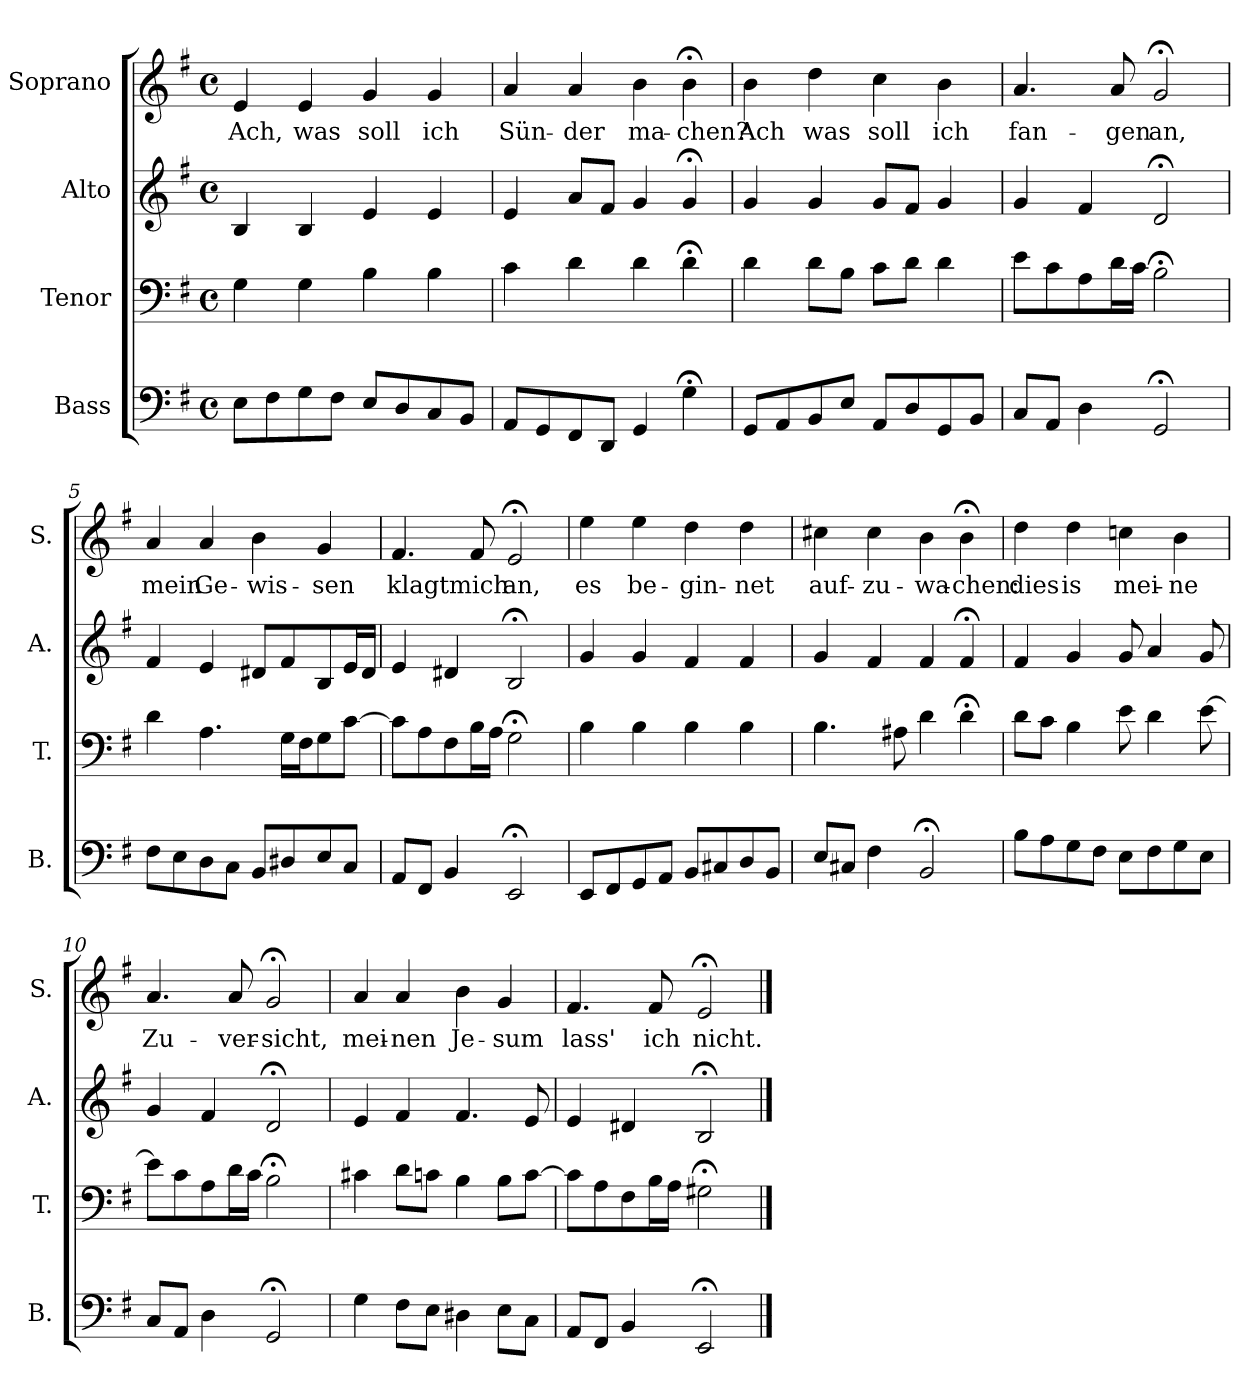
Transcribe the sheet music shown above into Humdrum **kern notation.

**kern	**kern	**kern	**kern	**text
*part4	*part3	*part2	*part1	*part1
*staff4	*staff3	*staff2	*staff1	*staff1
*I"Bass	*I"Tenor	*I"Alto	*I"Soprano	*
*I'B.	*I'T.	*I'A.	*I'S.	*
*clefF4	*clefF4	*clefG2	*clefG2	*
*k[f#]	*k[f#]	*k[f#]	*k[f#]	*
*G:	*G:	*G:	*e:	*
*M4/4	*M4/4	*M4/4	*M4/4	*
*met(c)	*met(c)	*met(c)	*met(c)	*
=1	=1	=1	=1	=1
!	!	!	!	!LO:LY:b
8E\L	4G\	4B/	4e/	Ach,
8F#\	.	.	.	.
!	!	!	!	!LO:LY:b
8G\	4G\	4B/	4e/	was
8F#\J	.	.	.	.
!	!	!	!	!LO:LY:b
8E/L	4B\	4e/	4g/	soll
8D/	.	.	.	.
!	!	!	!	!LO:LY:b
8C/	4B\	4e/	4g/	ich
8BB/J	.	.	.	.
=2	=2	=2	=2	=2
!	!	!	!	!LO:LY:b
8AA/L	4c\	4e/	4a/	Sün-
8GG/	.	.	.	.
!	!	!	!	!LO:LY:b
8FF#/	4d\	8a/L	4a/	-der
8DD/J	.	8f#/J	.	.
!	!	!	!	!LO:LY:b
4GG/	4d\	4g/	4b\	ma-
!	!	!	!	!LO:LY:b
4G;<\	4d;<\	4g;</	4b;<\	-chen?
=3	=3	=3	=3	=3
!	!	!	!	!LO:LY:b
8GG/L	4d\	4g/	4b\	Ach
8AA/	.	.	.	.
!	!	!	!	!LO:LY:b
8BB/	8d\L	4g/	4dd\	was
8E/J	8B\J	.	.	.
!	!	!	!	!LO:LY:b
8AA/L	8c\L	8g/L	4cc\	soll
8D/	8d\J	8f#/J	.	.
!	!	!	!	!LO:LY:b
8GG/	4d\	4g/	4b\	ich
8BB/J	.	.	.	.
=4	=4	=4	=4	=4
!	!	!	!	!LO:LY:b
8C/L	8e\L	4g/	4.a/	fan-
8AA/J	8c\	.	.	.
4D\	8A\	4f#/	.	.
!	!	!	!	!LO:LY:b
.	16d\L	.	8a/	-gen
.	16c\JJ	.	.	.
!	!	!	!	!LO:LY:b
2GG;</	2B;<\	2d;</	2g;</	an,
!!LO:LB:g=z
=5	=5	=5	=5	=5
!	!	!	!	!LO:LY:b
8F#\L	4d\	4f#/	4a/	mein
8E\	.	.	.	.
!	!	!	!	!LO:LY:b
8D\	4.A\	4e/	4a/	Ge-
8C\J	.	.	.	.
!	!	!	!	!LO:LY:b
8BB/L	.	8d#X/L	4b\	-wis-
8D#X/	16G\LL	8f#/	.	.
.	16F#\J	.	.	.
!	!	!	!	!LO:LY:b
8E/	8G\	8B/	4g/	-sen
8C/J	[8c\J	16e/L	.	.
.	.	16d#/JJ	.	.
=6	=6	=6	=6	=6
!	!	!	!	!LO:LY:b
8AA/L	8c\L]	4e/	4.f#/	klagt
8FF#/J	8A\	.	.	.
4BB/	8F#\	4d#X/	.	.
!	!	!	!	!LO:LY:b
.	16B\L	.	8f#/	mich
.	16A\JJ	.	.	.
!	!	!	!	!LO:LY:b
2EE;</	2G;<\	2B;</	2e;</	an,
=7	=7	=7	=7	=7
!	!	!	!	!LO:LY:b
8EE/L	4B\	4g/	4ee\	es
8FF#/	.	.	.	.
!	!	!	!	!LO:LY:b
8GG/	4B\	4g/	4ee\	be-
8AA/J	.	.	.	.
!	!	!	!	!LO:LY:b
8BB/L	4B\	4f#/	4dd\	-gin-
8C#X/	.	.	.	.
!	!	!	!	!LO:LY:b
8D/	4B\	4f#/	4dd\	-net
8BB/J	.	.	.	.
=8	=8	=8	=8	=8
!	!	!	!	!LO:LY:b
8E/L	4.B\	4g/	4cc#X\	auf-
8C#X/J	.	.	.	.
!	!	!	!	!LO:LY:b
4F#\	.	4f#/	4cc#\	-zu-
.	8A#X\	.	.	.
!	!	!	!	!LO:LY:b
2BB;</	4d\	4f#/	4b\	-wa-
!	!	!	!	!LO:LY:b
.	4d;<\	4f#;</	4b;<\	-chen:
!!LO:PB:g=z
=9	=9	=9	=9	=9
!	!	!	!	!LO:LY:b
8B\L	8d\L	4f#/	4dd\	dies
8A\	8c\J	.	.	.
!	!	!	!	!LO:LY:b
8G\	4B\	4g/	4dd\	is
8F#\J	.	.	.	.
!	!	!	!	!LO:LY:b
8E\L	8e\	8g/	4ccn\	mei-
8F#\	4d\	4a/	.	.
!	!	!	!	!LO:LY:b
8G\	.	.	4b\	-ne
8E\J	[8e\	8g/	.	.
=10	=10	=10	=10	=10
!	!	!	!	!LO:LY:b
8C/L	8e\L]	4g/	4.a/	Zu-
8AA/J	8c\	.	.	.
4D\	8A\	4f#/	.	.
!	!	!	!	!LO:LY:b
.	16d\L	.	8a/	-ver-
.	16c\JJ	.	.	.
!	!	!	!	!LO:LY:b
2GG;</	2B;<\	2d;</	2g;</	-sicht,
=11	=11	=11	=11	=11
!	!	!	!	!LO:LY:b
4G\	4c#X\	4e/	4a/	mei-
!	!	!	!	!LO:LY:b
8F#\L	8d\L	4f#/	4a/	-nen
8E\J	8cn\J	.	.	.
!	!	!	!	!LO:LY:b
4D#X\	4B\	4.f#/	4b\	Je-
!	!	!	!	!LO:LY:b
8E\L	8B\L	.	4g/	-sum
8C\J	[8c\J	8e/	.	.
=12	=12	=12	=12	=12
!	!	!	!	!LO:LY:b
8AA/L	8c\L]	4e/	4.f#/	lass'
8FF#/J	8A\	.	.	.
4BB/	8F#\	4d#X/	.	.
!	!	!	!	!LO:LY:b
.	16B\L	.	8f#/	ich
.	16A\JJ	.	.	.
!	!	!	!	!LO:LY:b
2EE;</	2G#X;<\	2B;</	2e;</	nicht.
==	==	==	==	==
*-	*-	*-	*-	*-
